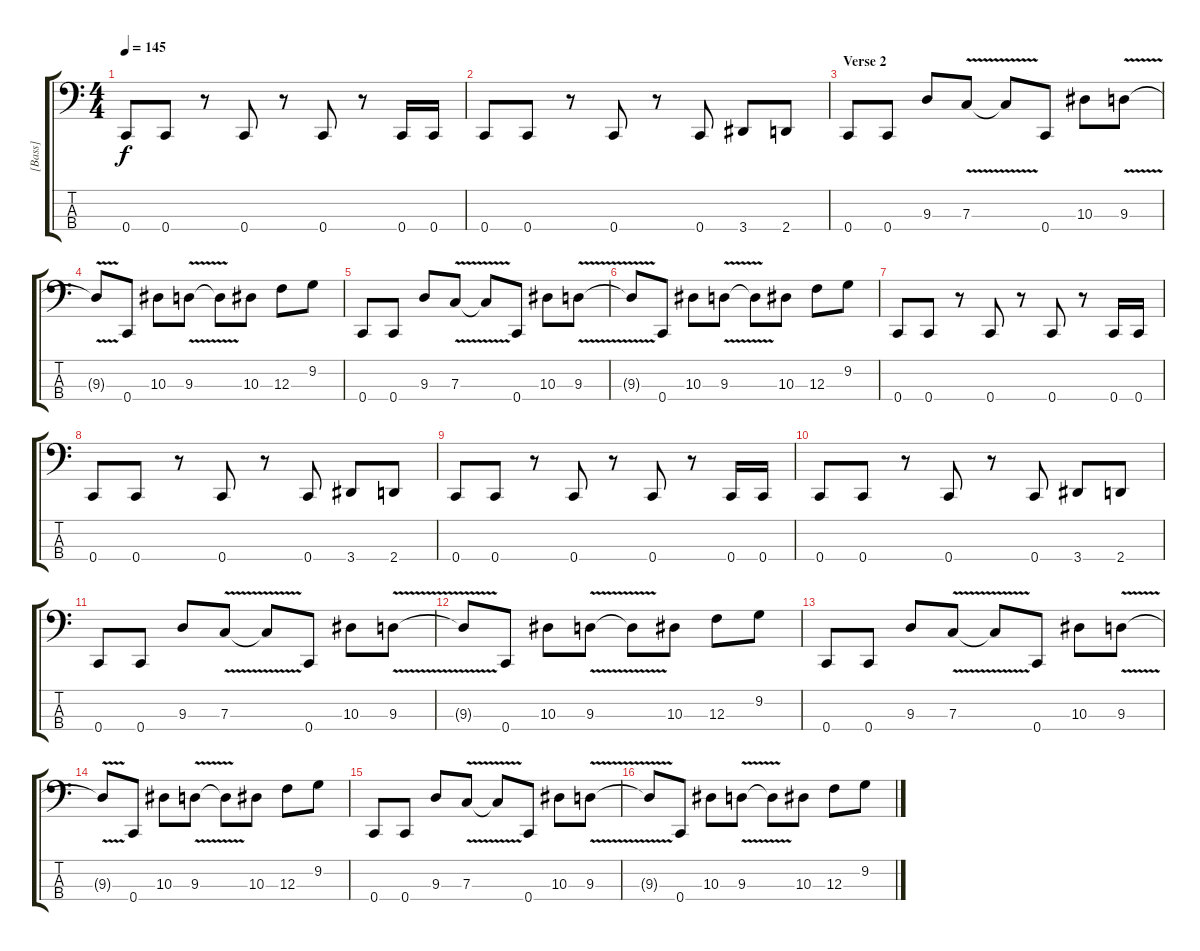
\track ("[Bass]" "[Bass]") {instrument electricbasspick}
\staff {score tabs}
\tuning (Eb2 Bb1 F1 C1) {hide}
\ts (4 4)
\tempo 145
\clef f4
\ks c
0.4.8{dy f} 0.4.8 r.8 0.4.8 r.8 0.4.8 r.8 0.4.16 0.4.16 |
0.4.8 0.4.8 r.8 0.4.8 r.8 0.4.8 3.4.8 2.4.8 |
\section ("" "Verse 2")
0.4.8 0.4.8 9.3.8 7.3{v}.8 7.3{t}.8 0.4.8 10.3.8 9.3{v}.8 |
9.3{t}.8 0.4.8 10.3.8 9.3{v}.8 9.3{t}.8 10.3.8 12.3.8 9.2.8 |
0.4.8 0.4.8 9.3.8 7.3{v}.8 7.3{t}.8 0.4.8 10.3.8 9.3{v}.8 |
9.3{t}.8 0.4.8 10.3.8 9.3{v}.8 9.3{t}.8 10.3.8 12.3.8 9.2.8 |
0.4.8 0.4.8 r.8 0.4.8 r.8 0.4.8 r.8 0.4.16 0.4.16 |
0.4.8 0.4.8 r.8 0.4.8 r.8 0.4.8 3.4.8 2.4.8 |
0.4.8 0.4.8 r.8 0.4.8 r.8 0.4.8 r.8 0.4.16 0.4.16 |
0.4.8 0.4.8 r.8 0.4.8 r.8 0.4.8 3.4.8 2.4.8 |
0.4.8 0.4.8 9.3.8 7.3{v}.8 7.3{t}.8 0.4.8 10.3.8 9.3{v}.8 |
9.3{t}.8 0.4.8 10.3.8 9.3{v}.8 9.3{t}.8 10.3.8 12.3.8 9.2.8 |
0.4.8 0.4.8 9.3.8 7.3{v}.8 7.3{t}.8 0.4.8 10.3.8 9.3{v}.8 |
9.3{t}.8 0.4.8 10.3.8 9.3{v}.8 9.3{t}.8 10.3.8 12.3.8 9.2.8 |
0.4.8 0.4.8 9.3.8 7.3{v}.8 7.3{t}.8 0.4.8 10.3.8 9.3{v}.8 |
9.3{t}.8 0.4.8 10.3.8 9.3{v}.8 9.3{t}.8 10.3.8 12.3.8 9.2.8
